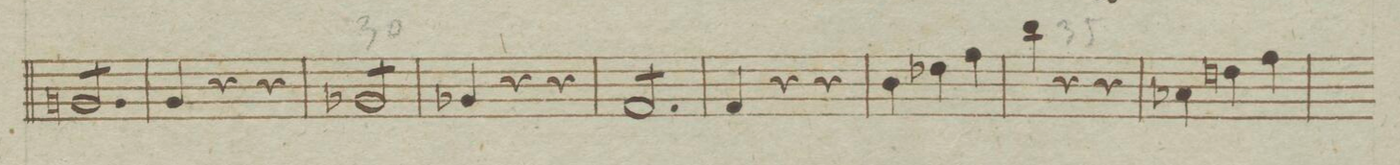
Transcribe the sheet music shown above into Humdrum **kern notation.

**kern	**dynam
*I"Viola.	*
*clefC3	*
*k[b-e-]	*
*M3/4	*
8An/L	.
8A/	.
8A/	.
8A/	.
8A/	.
8A/J	.
=29	=29
4A/	.
2r	.
=30	=30
8A-X/L	.
8A-/	.
8A-/	.
8A-/	.
8A-/	.
8A-/J	.
=31	=31
4A-X/	.
2r	.
=32	=32
8G/L	.
8G/	.
8G/	.
8G/	.
8G/	.
8G/J	.
*Xtremolo	*
=33	=33
4G/	.
4r	.
4r	.
=34	=34
4c\	.
4e-X\	.
4g\	.
=35	=35
4cc\	.
4r	.
4r	.
=36	=36
4B-X\	.
4en\	.
4g\	.
=37	=37
*-	*-
